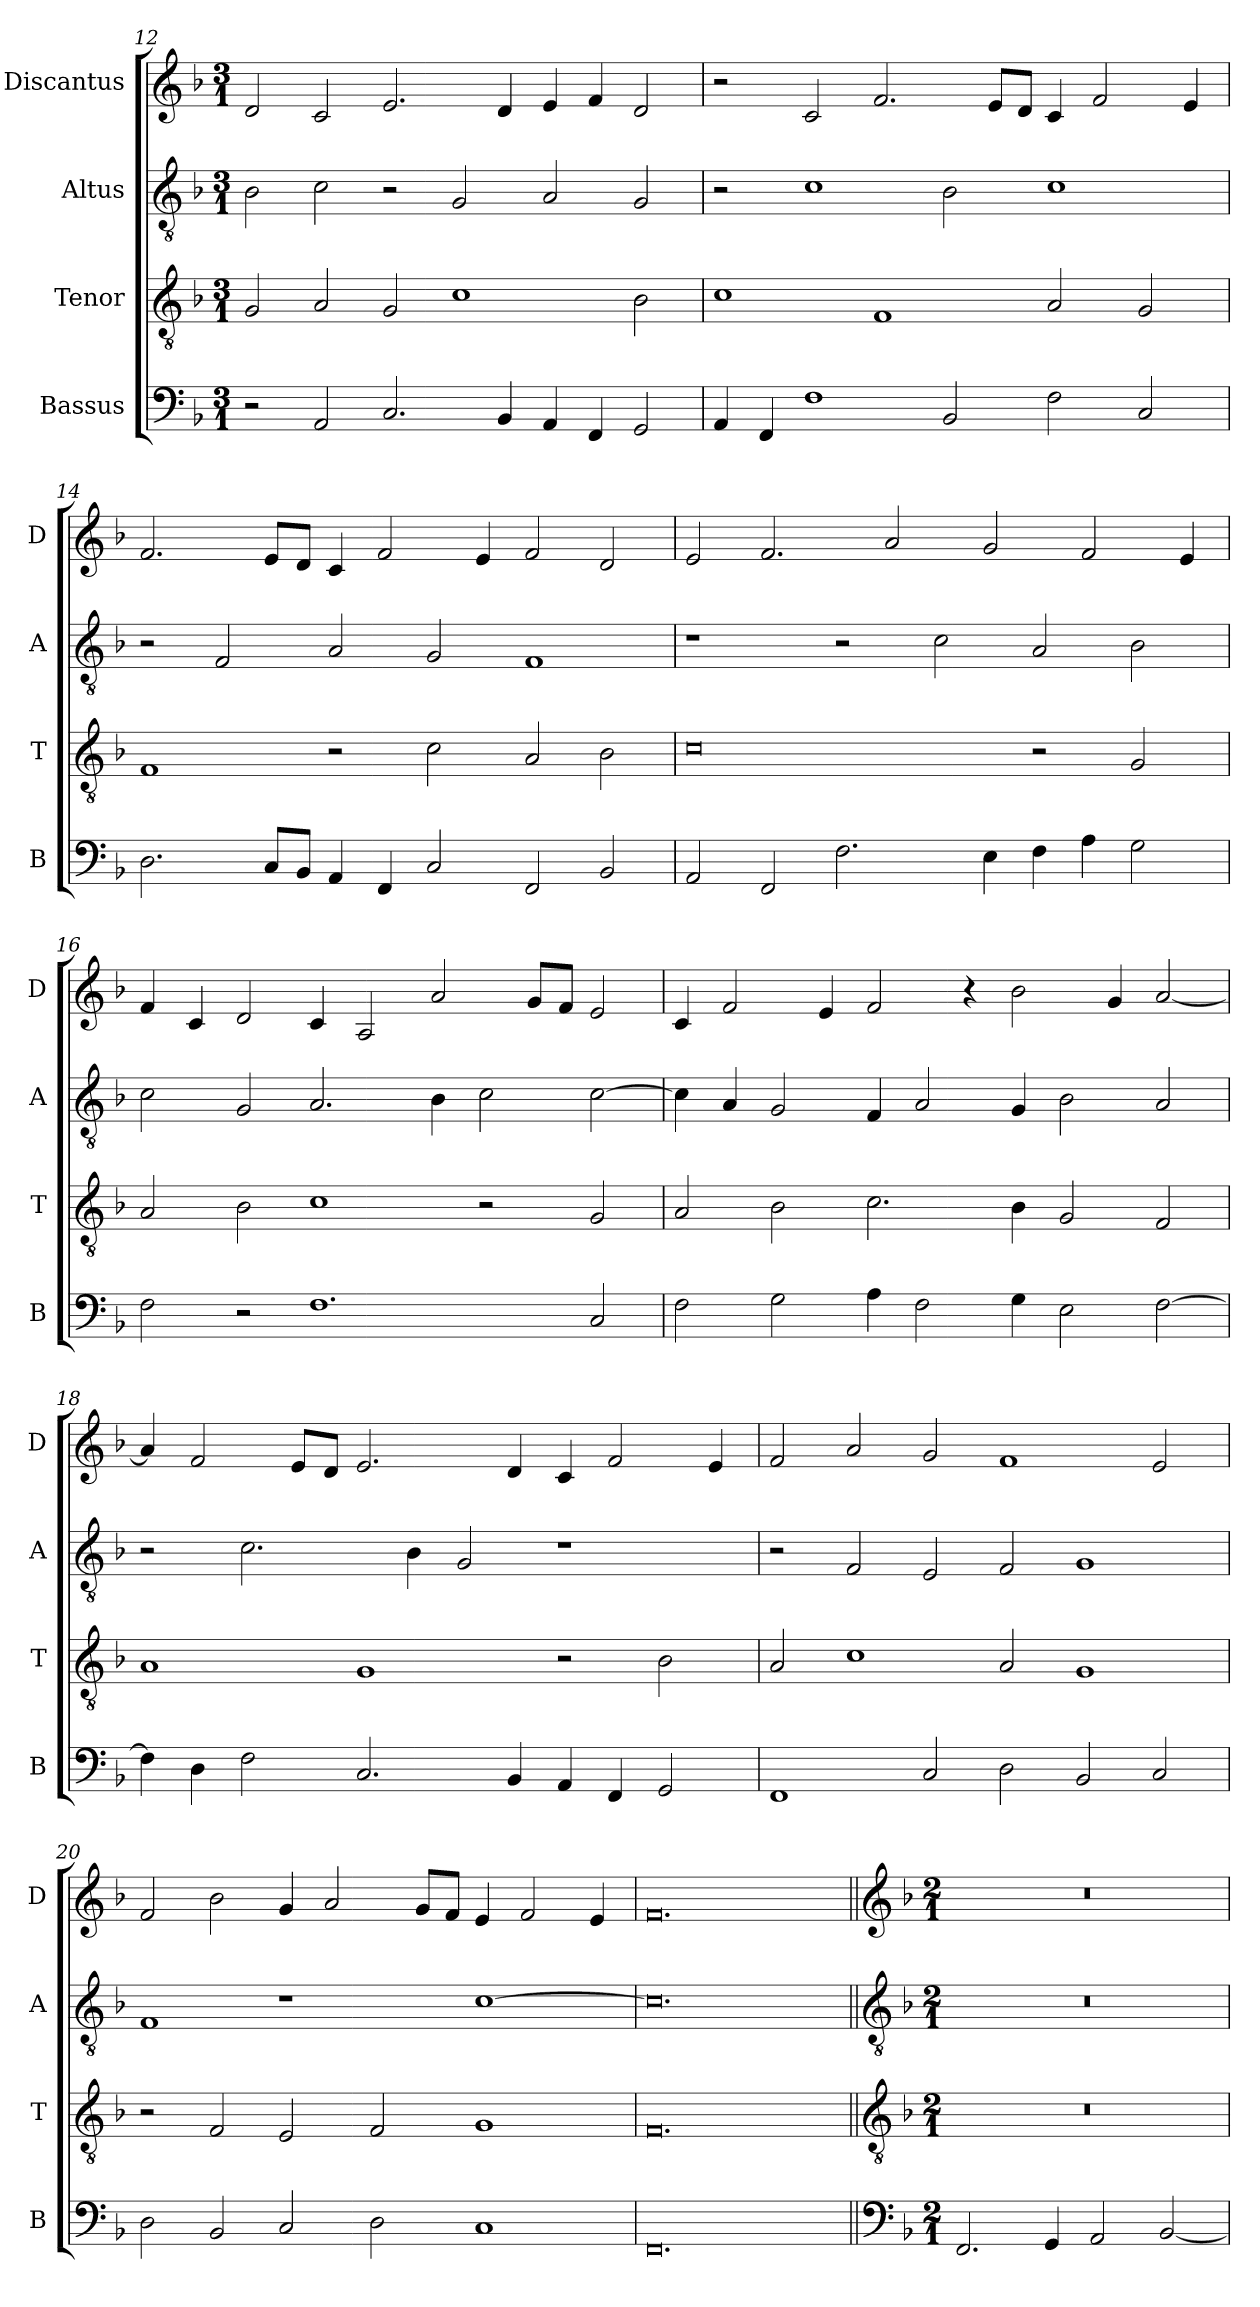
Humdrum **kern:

**kern	**kern	**kern	**kern
*part4	*part3	*part2	*part1
*staff4	*staff3	*staff2	*staff1
*I"Bassus	*I"Tenor	*I"Altus	*I"Discantus
*I'B	*I'T	*I'A	*I'D
*clefF4	*clefGv2	*clefGv2	*clefG2
*k[b-]	*k[b-]	*k[b-]	*k[b-]
*M3/1	*M3/1	*M3/1	*M3/1
=12	=12	=12	=12
2r	2G/	2B-\	2d/
2AA/	2A/	2c\	2c/
2.C/	2G/	2r	2.e/
.	1c	2G/	.
4BB-/	.	.	4d/
4AA/	.	2A/	4e/
4FF/	.	.	4f/
2GG/	2B-\	2G/	2d/
=13	=13	=13	=13
4AA/	1c	2r	2r
4FF/	.	.	.
1F	.	1c	2c/
.	1F	.	2.f/
2BB-/	.	2B-\	.
.	.	.	8e/L
.	.	.	8d/J
2F\	2A/	1c	4c/
.	.	.	2f/
2C/	2G/	.	.
.	.	.	4e/
=14	=14	=14	=14
2.D\	1F	2r	2.f/
.	.	2F/	.
8C/L	.	.	8e/L
8BB-/J	.	.	8d/J
4AA/	2r	2A/	4c/
4FF/	.	.	2f/
2C/	2c\	2G/	.
.	.	.	4e/
2FF/	2A/	1F	2f/
2BB-/	2B-\	.	2d/
=15	=15	=15	=15
2AA/	0c	1r	2e/
2FF/	.	.	2.f/
2.F\	.	2r	.
.	.	.	2a/
.	.	2c\	.
4E\	.	.	2g/
4F\	2r	2A/	.
4A\	.	.	2f/
2G\	2G/	2B-\	.
.	.	.	4e/
=16	=16	=16	=16
2F\	2A/	2c\	4f/
.	.	.	4c/
2r	2B-\	2G/	2d/
1.F	1c	2.A/	4c/
.	.	.	2A/
.	.	4B-\	2a/
.	2r	2c\	.
.	.	.	8g/L
.	.	.	8f/J
2C/	2G/	[2c\	2e/
=17	=17	=17	=17
2F\	2A/	4c\]	4c/
.	.	4A/	2f/
2G\	2B-\	2G/	.
.	.	.	4e/
4A\	2.c\	4F/	2f/
2F\	.	2A/	.
.	.	.	4r
4G\	4B-\	4G/	2b-\
2E\	2G/	2B-\	.
.	.	.	4g/
[2F\	2F/	2A/	[2a/
=18	=18	=18	=18
4F\]	1A	2r	4a/]
4D\	.	.	2f/
2F\	.	2.c\	.
.	.	.	8e/L
.	.	.	8d/J
2.C/	1G	.	2.e/
.	.	4B-\	.
.	.	2G/	.
4BB-/	.	.	4d/
4AA/	2r	1r	4c/
4FF/	.	.	2f/
2GG/	2B-\	.	.
.	.	.	4e/
=19	=19	=19	=19
1FF	2A/	2r	2f/
.	1c	2F/	2a/
2C/	.	2E/	2g/
2D\	2A/	2F/	1f
2BB-/	1G	1G	.
2C/	.	.	2e/
=20	=20	=20	=20
2D\	2r	1F	2f/
2BB-/	2F/	.	2b-\
2C/	2E/	1r	4g/
.	.	.	2a/
2D\	2F/	.	.
.	.	.	8g/L
.	.	.	8f/J
1C	1G	[1c	4e/
.	.	.	2f/
.	.	.	4e/
=21	=21	=21	=21
0.FF	0.F	0.c]	0.f
!!LO:LB:g=z
=22||	=22||	=22||	=22||
*clefF4	*clefGv2	*clefGv2	*clefG2
*k[b-]	*k[b-]	*k[b-]	*k[b-]
*M2/1	*M2/1	*M2/1	*M2/1
2.FF/	0r	0r	0r
4GG/	.	.	.
2AA/	.	.	.
[2BB-/	.	.	.
=	=	=	=
*-	*-	*-	*-
